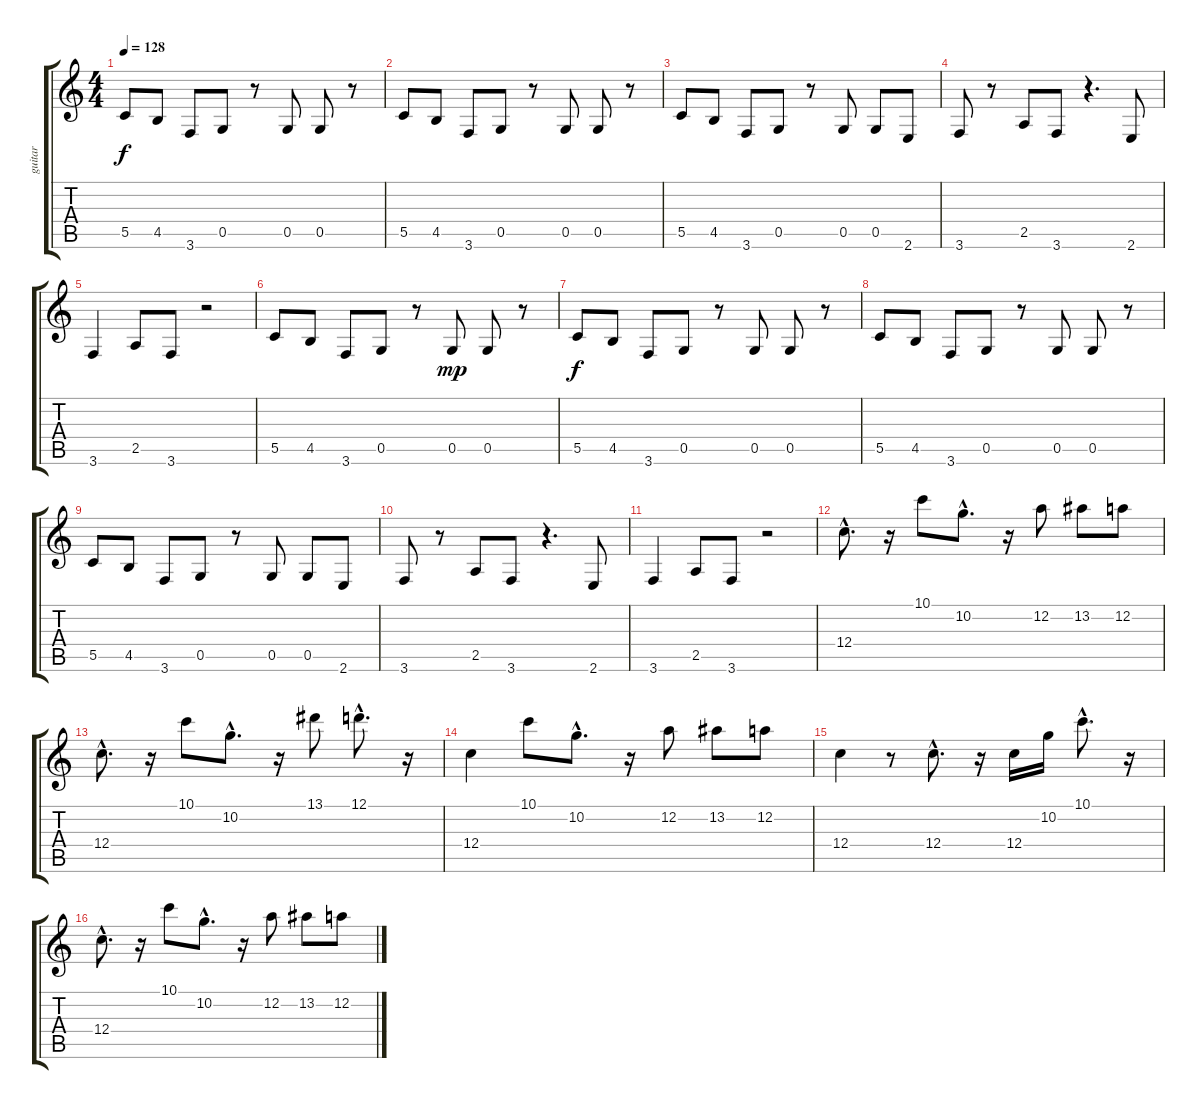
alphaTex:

\track ("guitar" "guitar") {instrument distortionguitar}
\staff {score tabs}
\tuning (D4 A3 F3 C3 G2 D2) {hide}
\ts (4 4)
\tempo 128
\clef g2
\ks c
5.5.8{dy f} 4.5.8 3.6.8 0.5.8 r.8 0.5.8 0.5.8 r.8 |
5.5.8 4.5.8 3.6.8 0.5.8 r.8 0.5.8 0.5.8 r.8 |
5.5.8 4.5.8 3.6.8 0.5.8 r.8 0.5.8 0.5.8 2.6.8 |
3.6.8 r.8 2.5.8 3.6.8 r.4{d} 2.6.8 |
3.6.4 2.5.8 3.6.8 r.2 |
5.5.8 4.5.8 3.6.8 0.5.8 r.8 0.5.8{dy mp} 0.5.8 r.8 |
5.5.8{dy f} 4.5.8 3.6.8 0.5.8 r.8 0.5.8 0.5.8 r.8 |
5.5.8 4.5.8 3.6.8 0.5.8 r.8 0.5.8 0.5.8 r.8 |
5.5.8 4.5.8 3.6.8 0.5.8 r.8 0.5.8 0.5.8 2.6.8 |
3.6.8 r.8 2.5.8 3.6.8 r.4{d} 2.6.8 |
3.6.4 2.5.8 3.6.8 r.2 |
12.4{hac}.8{d} r.16 10.1.8 10.2{hac}.8{d} r.16 12.2.8 13.2.8 12.2.8 |
12.4{hac}.8{d} r.16 10.1.8 10.2{hac}.8{d} r.16 13.1.8 12.1{hac}.8{d} r.16 |
12.4.4 10.1.8 10.2{hac}.8{d} r.16 12.2.8 13.2.8 12.2.8 |
12.4.4 r.8 12.4{hac}.8{d} r.16 12.4.16 10.2.16 10.1{hac}.8{d} r.16 |
12.4{hac}.8{d} r.16 10.1.8 10.2{hac}.8{d} r.16 12.2.8 13.2.8 12.2.8
